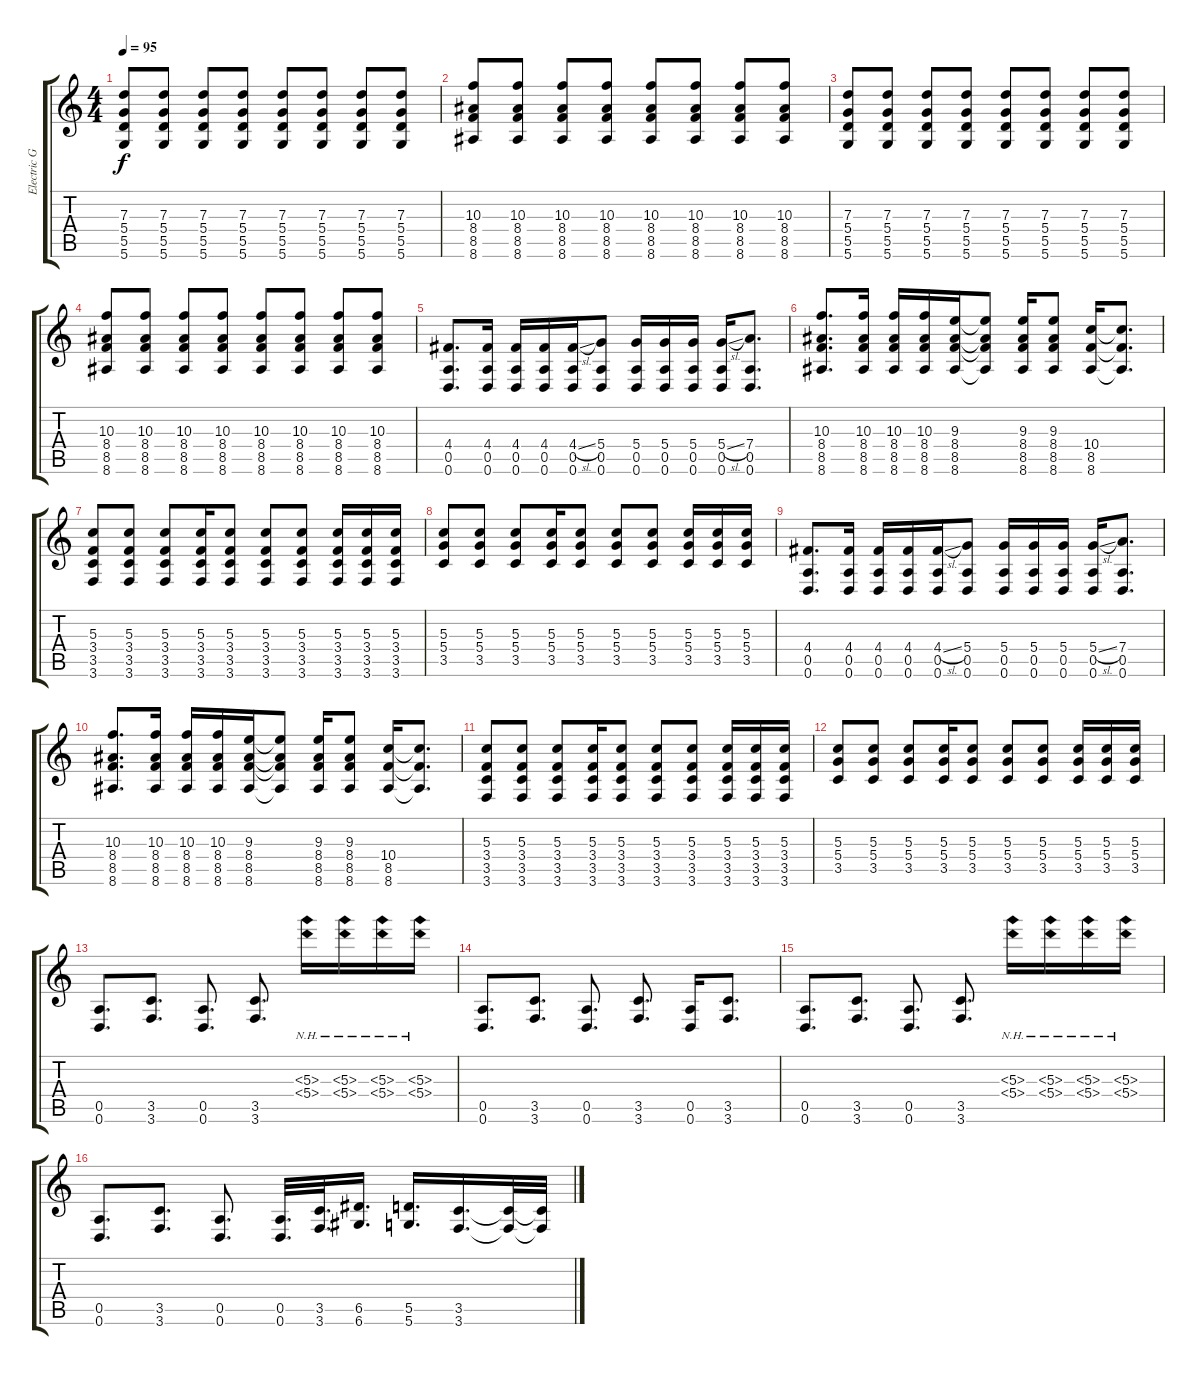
\track ("Electric Guitar" "Electric G") {instrument distortionguitar}
\staff {score tabs}
\tuning (E4 B3 G3 D3 A2 D2) {hide}
\ts (4 4)
\tempo 95
\clef g2
\ks c
(7.3 5.4 5.5 5.6).8{dy f volume 13} (7.3 5.4 5.5 5.6).8 (7.3 5.4 5.5 5.6).8 (7.3 5.4 5.5 5.6).8 (7.3 5.4 5.5 5.6).8 (7.3 5.4 5.5 5.6).8 (7.3 5.4 5.5 5.6).8 (7.3 5.4 5.5 5.6).8 |
(10.3 8.4 8.5 8.6).8 (10.3 8.4 8.5 8.6).8 (10.3 8.4 8.5 8.6).8 (10.3 8.4 8.5 8.6).8 (10.3 8.4 8.5 8.6).8 (10.3 8.4 8.5 8.6).8 (10.3 8.4 8.5 8.6).8 (10.3 8.4 8.5 8.6).8 |
(7.3 5.4 5.5 5.6).8{volume 13} (7.3 5.4 5.5 5.6).8 (7.3 5.4 5.5 5.6).8 (7.3 5.4 5.5 5.6).8 (7.3 5.4 5.5 5.6).8 (7.3 5.4 5.5 5.6).8 (7.3 5.4 5.5 5.6).8 (7.3 5.4 5.5 5.6).8 |
(10.3 8.4 8.5 8.6).8 (10.3 8.4 8.5 8.6).8 (10.3 8.4 8.5 8.6).8 (10.3 8.4 8.5 8.6).8 (10.3 8.4 8.5 8.6).8 (10.3 8.4 8.5 8.6).8 (10.3 8.4 8.5 8.6).8 (10.3 8.4 8.5 8.6).8 |
(4.4 0.5 0.6).8{d} (4.4 0.5 0.6).16 (4.4 0.5 0.6).16 (4.4 0.5 0.6).16 (4.4{sl} 0.5 0.6).16 (5.4 0.5 0.6).8 (5.4 0.5 0.6).16 (5.4 0.5 0.6).16 (5.4 0.5 0.6).16 (5.4{sl} 0.5 0.6).16 (7.4 0.5 0.6).8{d} |
(10.3 8.4 8.5 8.6).8{d} (10.3 8.4 8.5 8.6).16 (10.3 8.4 8.5 8.6).16 (10.3 8.4 8.5 8.6).16 (9.3 8.4 8.5 8.6).16 (9.3{t} 8.4{t} 8.5{t} 8.6{t}).8 (9.3 8.4 8.5 8.6).16 (9.3 8.4 8.5 8.6).8 (10.4 8.5 8.6).16 (10.4{t} 8.5{t} 8.6{t}).8{d} |
(5.3 3.4 3.5 3.6).8 (5.3 3.4 3.5 3.6).8 (5.3 3.4 3.5 3.6).8 (5.3 3.4 3.5 3.6).16 (5.3 3.4 3.5 3.6).8 (5.3 3.4 3.5 3.6).8 (5.3 3.4 3.5 3.6).8 (5.3 3.4 3.5 3.6).16 (5.3 3.4 3.5 3.6).16 (5.3 3.4 3.5 3.6).16 |
(5.3 5.4 3.5).8 (5.3 5.4 3.5).8 (5.3 5.4 3.5).8 (5.3 5.4 3.5).16 (5.3 5.4 3.5).8 (5.3 5.4 3.5).8 (5.3 5.4 3.5).8 (5.3 5.4 3.5).16 (5.3 5.4 3.5).16 (5.3 5.4 3.5).16 |
(4.4 0.5 0.6).8{d} (4.4 0.5 0.6).16 (4.4 0.5 0.6).16 (4.4 0.5 0.6).16 (4.4{sl} 0.5 0.6).16 (5.4 0.5 0.6).8 (5.4 0.5 0.6).16 (5.4 0.5 0.6).16 (5.4 0.5 0.6).16 (5.4{sl} 0.5 0.6).16 (7.4 0.5 0.6).8{d} |
(10.3 8.4 8.5 8.6).8{d} (10.3 8.4 8.5 8.6).16 (10.3 8.4 8.5 8.6).16 (10.3 8.4 8.5 8.6).16 (9.3 8.4 8.5 8.6).16 (9.3{t} 8.4{t} 8.5{t} 8.6{t}).8 (9.3 8.4 8.5 8.6).16 (9.3 8.4 8.5 8.6).8 (10.4 8.5 8.6).16 (10.4{t} 8.5{t} 8.6{t}).8{d} |
(5.3 3.4 3.5 3.6).8 (5.3 3.4 3.5 3.6).8 (5.3 3.4 3.5 3.6).8 (5.3 3.4 3.5 3.6).16 (5.3 3.4 3.5 3.6).8 (5.3 3.4 3.5 3.6).8 (5.3 3.4 3.5 3.6).8 (5.3 3.4 3.5 3.6).16 (5.3 3.4 3.5 3.6).16 (5.3 3.4 3.5 3.6).16 |
(5.3 5.4 3.5).8 (5.3 5.4 3.5).8 (5.3 5.4 3.5).8 (5.3 5.4 3.5).16 (5.3 5.4 3.5).8 (5.3 5.4 3.5).8 (5.3 5.4 3.5).8 (5.3 5.4 3.5).16 (5.3 5.4 3.5).16 (5.3 5.4 3.5).16 |
(0.5 0.6).8{d} (3.5 3.6).8{d} (0.5 0.6).8{d} (3.5 3.6).8{d} (5.3{nh} 5.4{nh}).16 (5.3{nh} 5.4{nh}).16 (5.3{nh} 5.4{nh}).16 (5.3{nh} 5.4{nh}).16 |
(0.5 0.6).8{d} (3.5 3.6).8{d} (0.5 0.6).8{d} (3.5 3.6).8{d} (0.5 0.6).16 (3.5 3.6).8{d} |
(0.5 0.6).8{d} (3.5 3.6).8{d} (0.5 0.6).8{d} (3.5 3.6).8{d} (5.3{nh} 5.4{nh}).16 (5.3{nh} 5.4{nh}).16 (5.3{nh} 5.4{nh}).16 (5.3{nh} 5.4{nh}).16 |
(0.5 0.6).8{d} (3.5 3.6).8{d} (0.5 0.6).8{d} (0.5 0.6).32{d} (3.5 3.6).32{d} (6.5 6.6).16{d} (5.5 5.6).16{d} (3.5 3.6).16{d} (3.5{t} 3.6{t}).32 (3.5{t} 3.6{t}).32
